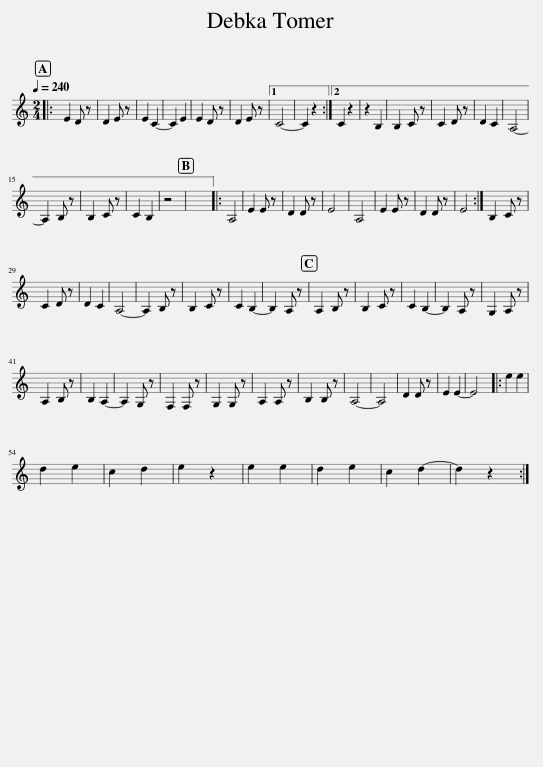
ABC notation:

X:1
L:1/8
Q:1/4=240
M:2/4
I:linebreak $
K:C
V:1 treble
V:1
|: E2 D z | D2 E z | E2 C2- | C2 E2 | E2 D z | %5
 D2 E z |1 C4- | C2 z2 :|2 C2 z2 | z2 B,2 | %10
 B,2 C z | C2 D z | D2 C2 | A,4- |$ A,2 B, z | %15
 B,2 C z | C2 B,2 | z4 | x4 |: A,4 | %20
 E2 E z | D2 D z | E4 | A,4 | E2 E z | %25
 D2 D z | E4 :| B,2 C z |$ C2 D z | D2 C2 | %30
 A,4- | A,2 B, z | B,2 C z | C2 B,2- | B,2 A, z | %35
 A,2 B, z | B,2 C z | C2 B,2- | B,2 A, z | G,2 A, z |$ %40
 A,2 B, z | B,2 A,2- | A,2 G, z | F,2 F, z | G,2 G, z | %45
 A,2 A, z | B,2 B, z | A,4- | A,4 | D2 D z | %50
 E2 E2- | E4 |: e2 e2 |$ d2 e2 | c2 d2 | %55
 e2 z2 | e2 e2 | d2 e2 | c2 d2- | d2 z2 :| %60
